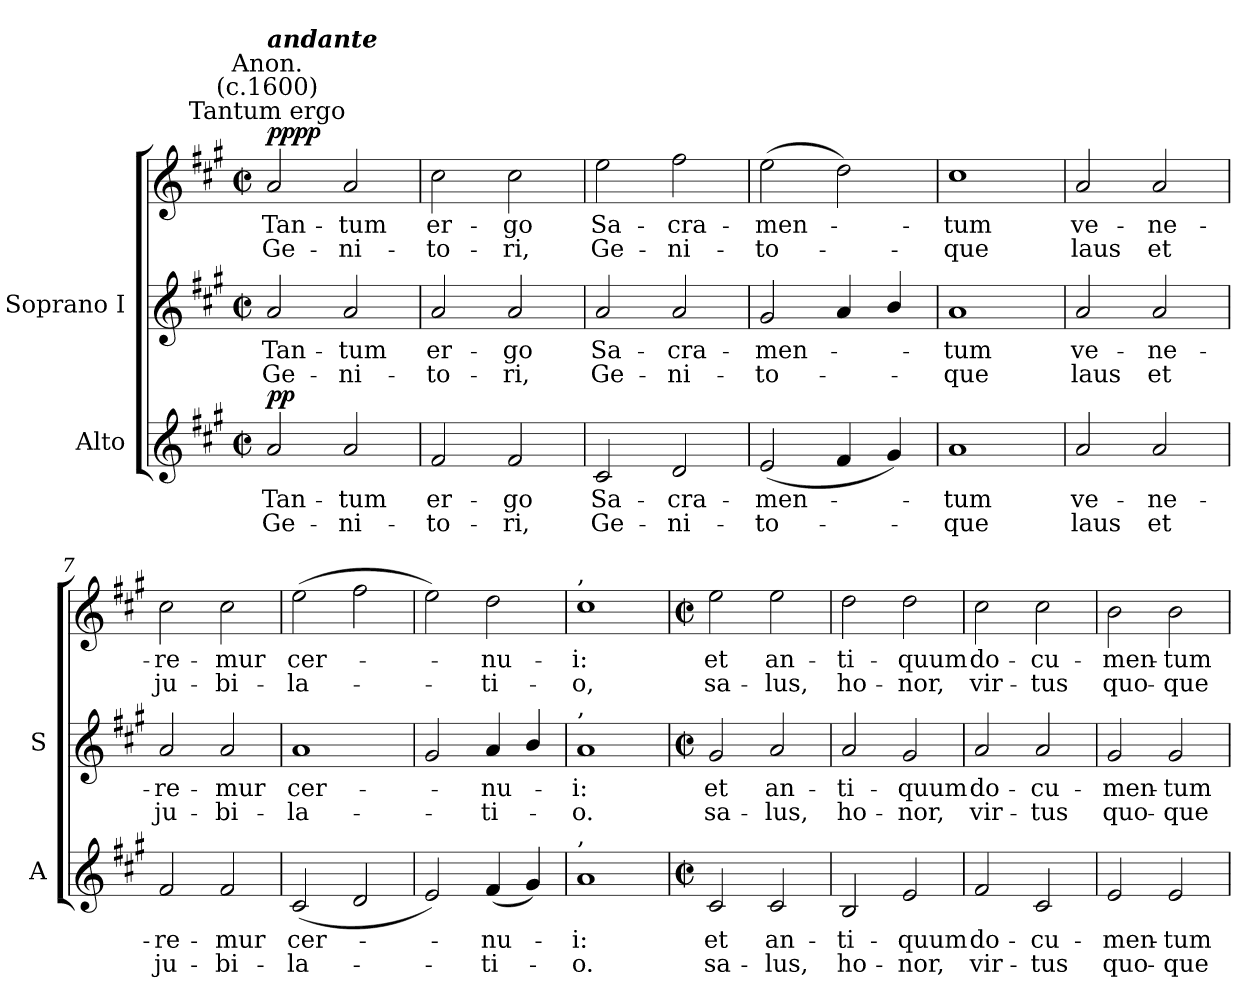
**kern	**text	**text	**dynam	**kern	**text	**text	**kern	**text	**text	**dynam
*part2	*part2	*part2	*part2	*part1	*part1	*part1	*part1	*part1	*part1	*part1
*staff3	*staff3	*staff3	*staff3	*staff2	*staff2	*staff2	*staff1	*staff1	*staff1	*staff1/2
*I"Alto	*	*	*	*I"Soprano I	*	*	*	*	*	*
*I'A	*	*	*	*I'S	*	*	*	*	*	*
*clefG2	*	*	*	*clefG2	*	*	*clefG2	*	*	*
*k[f#c#g#]	*	*	*	*k[f#c#g#]	*	*	*k[f#c#g#]	*	*	*
*A:	*	*	*	*A:	*	*	*A:	*	*	*
*M2/2	*	*	*	*M2/2	*	*	*M2/2	*	*	*
*met(c|)	*	*	*	*met(c|)	*	*	*met(c|)	*	*	*
=1	=1	=1	=1	=1	=1	=1	=1	=1	=1	=1
!	!	!	!	!	!	!	!LO:TX:a:cj:t=Tantum ergo	!	!	!
!	!	!	!	!	!	!	!LO:TX:a:cj:t=Anon.\n(c.1600)	!	!	!
!	!	!	!	!	!	!	!LO:TX:a:Bi:t=andante	!	!	!
!	!LO:LY:b	!LO:LY:b	!LO:DY:b	!	!LO:LY:b	!LO:LY:b	!	!LO:LY:b	!LO:LY:b	!LO:DY:b=2
!	!	!	!	!	!	!	!	!	!	!LO:DY:n=1:b
2a	Tan-	-Ge-	pp	2a	-Tan-	-Ge-	2a	Tan-	-Ge-	pp pp
!	!LO:LY:b	!LO:LY:b	!	!	!LO:LY:b	!LO:LY:b	!	!LO:LY:b	!LO:LY:b	!
2a	-tum	ni-	.	2a	-tum	ni-	2a	-tum	ni-	.
=2	=2	=2	=2	=2	=2	=2	=2	=2	=2	=2
!	!LO:LY:b	!LO:LY:b	!	!	!LO:LY:b	!LO:LY:b	!	!LO:LY:b	!LO:LY:b	!
2f#	-er-	-to-	.	2a	er-	-to-	2cc#	-er-	-to-	.
!	!LO:LY:b	!LO:LY:b	!	!	!LO:LY:b	!LO:LY:b	!	!LO:LY:b	!LO:LY:b	!
2f#	-go	ri,	.	2a	-go	ri,	2cc#	-go	ri,	.
=3	=3	=3	=3	=3	=3	=3	=3	=3	=3	=3
!	!LO:LY:b	!LO:LY:b	!	!	!LO:LY:b	!LO:LY:b	!	!LO:LY:b	!LO:LY:b	!
2c#	Sa-	-Ge-	.	2a	-Sa-	-Ge-	2ee	Sa-	-Ge-	.
!	!LO:LY:b	!LO:LY:b	!	!	!LO:LY:b	!LO:LY:b	!	!LO:LY:b	!LO:LY:b	!
2d	-cra-	-ni-	.	2a	-cra-	-ni-	2ff#	-cra-	-ni-	.
=4	=4	=4	=4	=4	=4	=4	=4	=4	=4	=4
!	!LO:LY:b	!LO:LY:b	!	!	!LO:LY:b	!LO:LY:b	!	!LO:LY:b	!LO:LY:b	!
(<2e	-men-	to-	.	2g#	men-	to-	(>2ee	-men-	to-	.
4f#	.	.	.	4a	.	.	2dd)	.	.	.
4g#)	.	.	.	4b/	.	.	.	.	.	.
=5	=5	=5	=5	=5	=5	=5	=5	=5	=5	=5
!	!LO:LY:b	!LO:LY:b	!	!	!LO:LY:b	!LO:LY:b	!	!LO:LY:b	!LO:LY:b	!
1a	tum	que	.	1a	tum	que	1cc#	tum	que	.
=6	=6	=6	=6	=6	=6	=6	=6	=6	=6	=6
!	!LO:LY:b	!LO:LY:b	!	!	!LO:LY:b	!LO:LY:b	!	!LO:LY:b	!LO:LY:b	!
2a	ve-	-laus	.	2a	ve-	-laus	2a	ve-	-laus	.
!	!LO:LY:b	!LO:LY:b	!	!	!LO:LY:b	!LO:LY:b	!	!LO:LY:b	!LO:LY:b	!
2a	ne-	-et	.	2a	ne-	-et	2a	ne-	-et	.
=7	=7	=7	=7	=7	=7	=7	=7	=7	=7	=7
!	!LO:LY:b	!LO:LY:b	!	!	!LO:LY:b	!LO:LY:b	!	!LO:LY:b	!LO:LY:b	!
2f#	re-	-ju-	.	2a	-re-	-ju-	2cc#	re-	-ju-	.
!	!LO:LY:b	!LO:LY:b	!	!	!LO:LY:b	!LO:LY:b	!	!LO:LY:b	!LO:LY:b	!
2f#	-mur	bi-	.	2a	-mur	bi-	2cc#	-mur	bi-	.
=8	=8	=8	=8	=8	=8	=8	=8	=8	=8	=8
!	!LO:LY:b	!LO:LY:b	!	!	!LO:LY:b	!LO:LY:b	!	!LO:LY:b	!LO:LY:b	!
(<2c#	-cer-	la-	.	1a	cer-	la-	(>2ee	-cer-	la-	.
2d	.	.	.	.	.	.	2ff#	.	.	.
=9	=9	=9	=9	=9	=9	=9	=9	=9	=9	=9
2e)	.	.	.	2g#	.	.	2ee)	.	.	.
!	!LO:LY:b	!LO:LY:b	!	!	!LO:LY:b	!LO:LY:b	!	!LO:LY:b	!LO:LY:b	!
(<4f#	nu-	ti-	.	4a	-nu-	ti-	2dd	nu-	-ti-	.
4g#)	.	.	.	4b/	.	.	.	.	.	.
=10	=10	=10	=10	=10	=10	=10	=10	=10	=10	=10
!	!	!	!	!	!	!	!LO:TX:a:t=,	!	!	!
!	!	!	!	!LO:TX:a:t=,	!	!	!	!	!	!
!LO:TX:a:t=,	!	!	!	!	!	!	!	!	!	!
!	!LO:LY:b	!LO:LY:b	!	!	!LO:LY:b	!LO:LY:b	!	!LO:LY:b	!LO:LY:b	!
1a	i:	o.	.	1a	i:	o.	1cc#	i:	o,	.
!!LO:LB:g=z
=11	=11	=11	=11	=11	=11	=11	=11	=11	=11	=11
*M2/2	*	*	*	*M2/2	*	*	*M2/2	*	*	*
*met(c|)	*	*	*	*met(c|)	*	*	*met(c|)	*	*	*
!	!LO:LY:b	!LO:LY:b	!	!	!LO:LY:b	!LO:LY:b	!	!LO:LY:b	!LO:LY:b	!
2c#	et	sa-	.	2g#	et	sa-	2ee	et	sa-	.
!	!LO:LY:b	!LO:LY:b	!	!	!LO:LY:b	!LO:LY:b	!	!LO:LY:b	!LO:LY:b	!
2c#	-an-	-lus,	.	2a	-an-	-lus,	2ee	-an-	-lus,	.
=12	=12	=12	=12	=12	=12	=12	=12	=12	=12	=12
!	!LO:LY:b	!LO:LY:b	!	!	!LO:LY:b	!LO:LY:b	!	!LO:LY:b	!LO:LY:b	!
2B	ti-	-ho-	.	2a	ti-	-ho-	2dd	ti-	-ho-	.
!	!LO:LY:b	!LO:LY:b	!	!	!LO:LY:b	!LO:LY:b	!	!LO:LY:b	!LO:LY:b	!
2e	-quum	nor,	.	2g#	-quum	nor,	2dd	-quum	nor,	.
=13	=13	=13	=13	=13	=13	=13	=13	=13	=13	=13
!	!LO:LY:b	!LO:LY:b	!	!	!LO:LY:b	!LO:LY:b	!	!LO:LY:b	!LO:LY:b	!
2f#	do-	-vir-	.	2a	do-	-vir-	2cc#	do-	-vir-	.
!	!LO:LY:b	!LO:LY:b	!	!	!LO:LY:b	!LO:LY:b	!	!LO:LY:b	!LO:LY:b	!
2c#	-cu-	-tus	.	2a	-cu-	-tus	2cc#	-cu-	-tus	.
=14	=14	=14	=14	=14	=14	=14	=14	=14	=14	=14
!	!LO:LY:b	!LO:LY:b	!	!	!LO:LY:b	!LO:LY:b	!	!LO:LY:b	!LO:LY:b	!
2e	men-	-quo-	.	2g#	men-	-quo-	2b	men-	-quo-	.
!	!LO:LY:b	!LO:LY:b	!	!	!LO:LY:b	!LO:LY:b	!	!LO:LY:b	!LO:LY:b	!
2e	-tum	que	.	2g#	-tum	que	2b	-tum	que	.
=	=	=	=	=	=	=	=	=	=	=
*-	*-	*-	*-	*-	*-	*-	*-	*-	*-	*-
